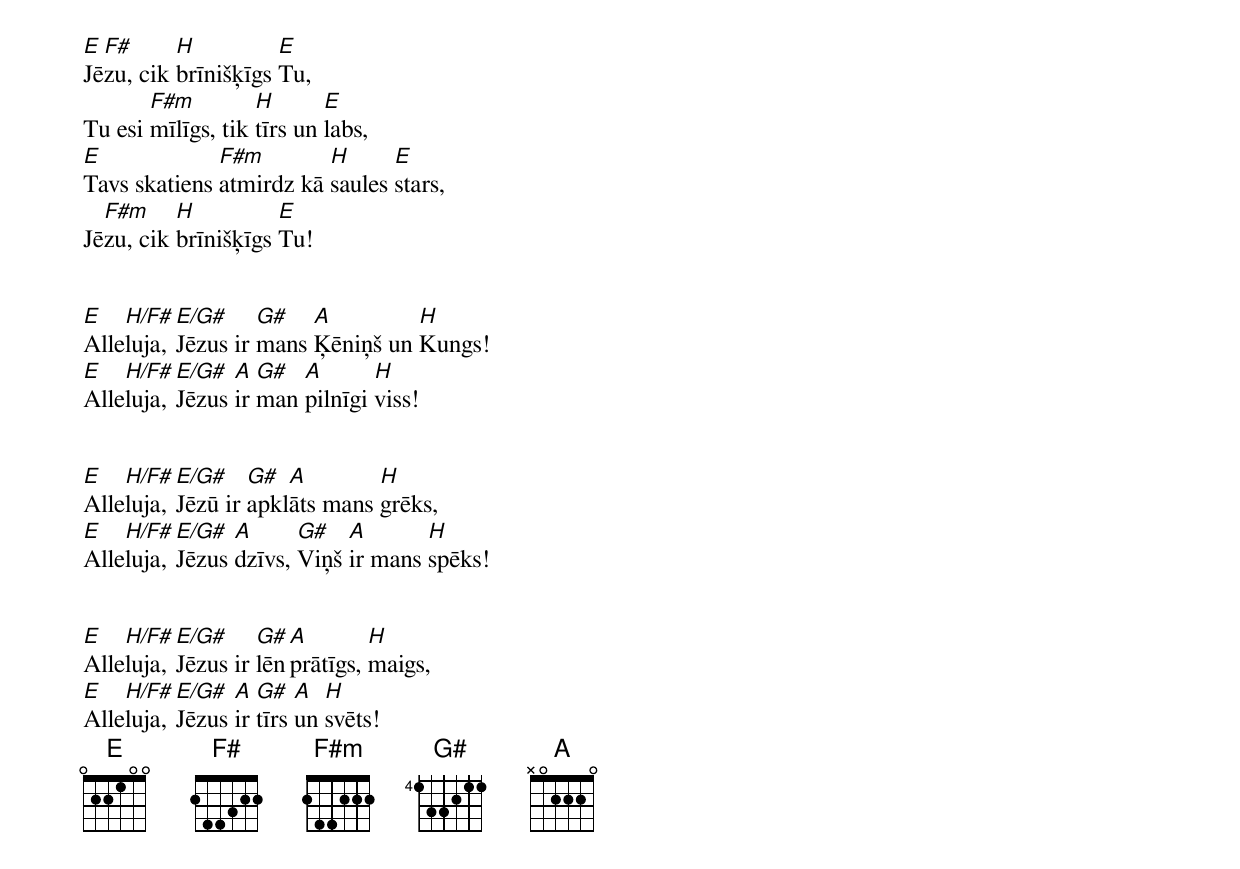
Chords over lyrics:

E F#      H          E
Jēzu, cik brīnišķīgs Tu,
       F#m         H       E
Tu esi mīlīgs, tik tīrs un labs,
E             F#m        H      E
Tavs skatiens atmirdz kā saules stars,
  F#m     H          E
Jēzu, cik brīnišķīgs Tu!


E   H/F#  E/G#     G#   A         H
Alleluja, Jēzus ir mans Ķēniņš un Kungs!
E   H/F#  E/G#  A  G#  A       H
Alleluja, Jēzus ir man pilnīgi viss!


E   H/F#  E/G#    G#  A        H
Alleluja, Jēzū ir apklāts mans grēks,
E   H/F#  E/G#  A      G#   A       H
Alleluja, Jēzus dzīvs, Viņš ir mans spēks!


E   H/F#  E/G#     G# A        H
Alleluja, Jēzus ir lēnprātīgs, maigs,
E   H/F#  E/G#  A  G#   A  H
Alleluja, Jēzus ir tīrs un svēts!
